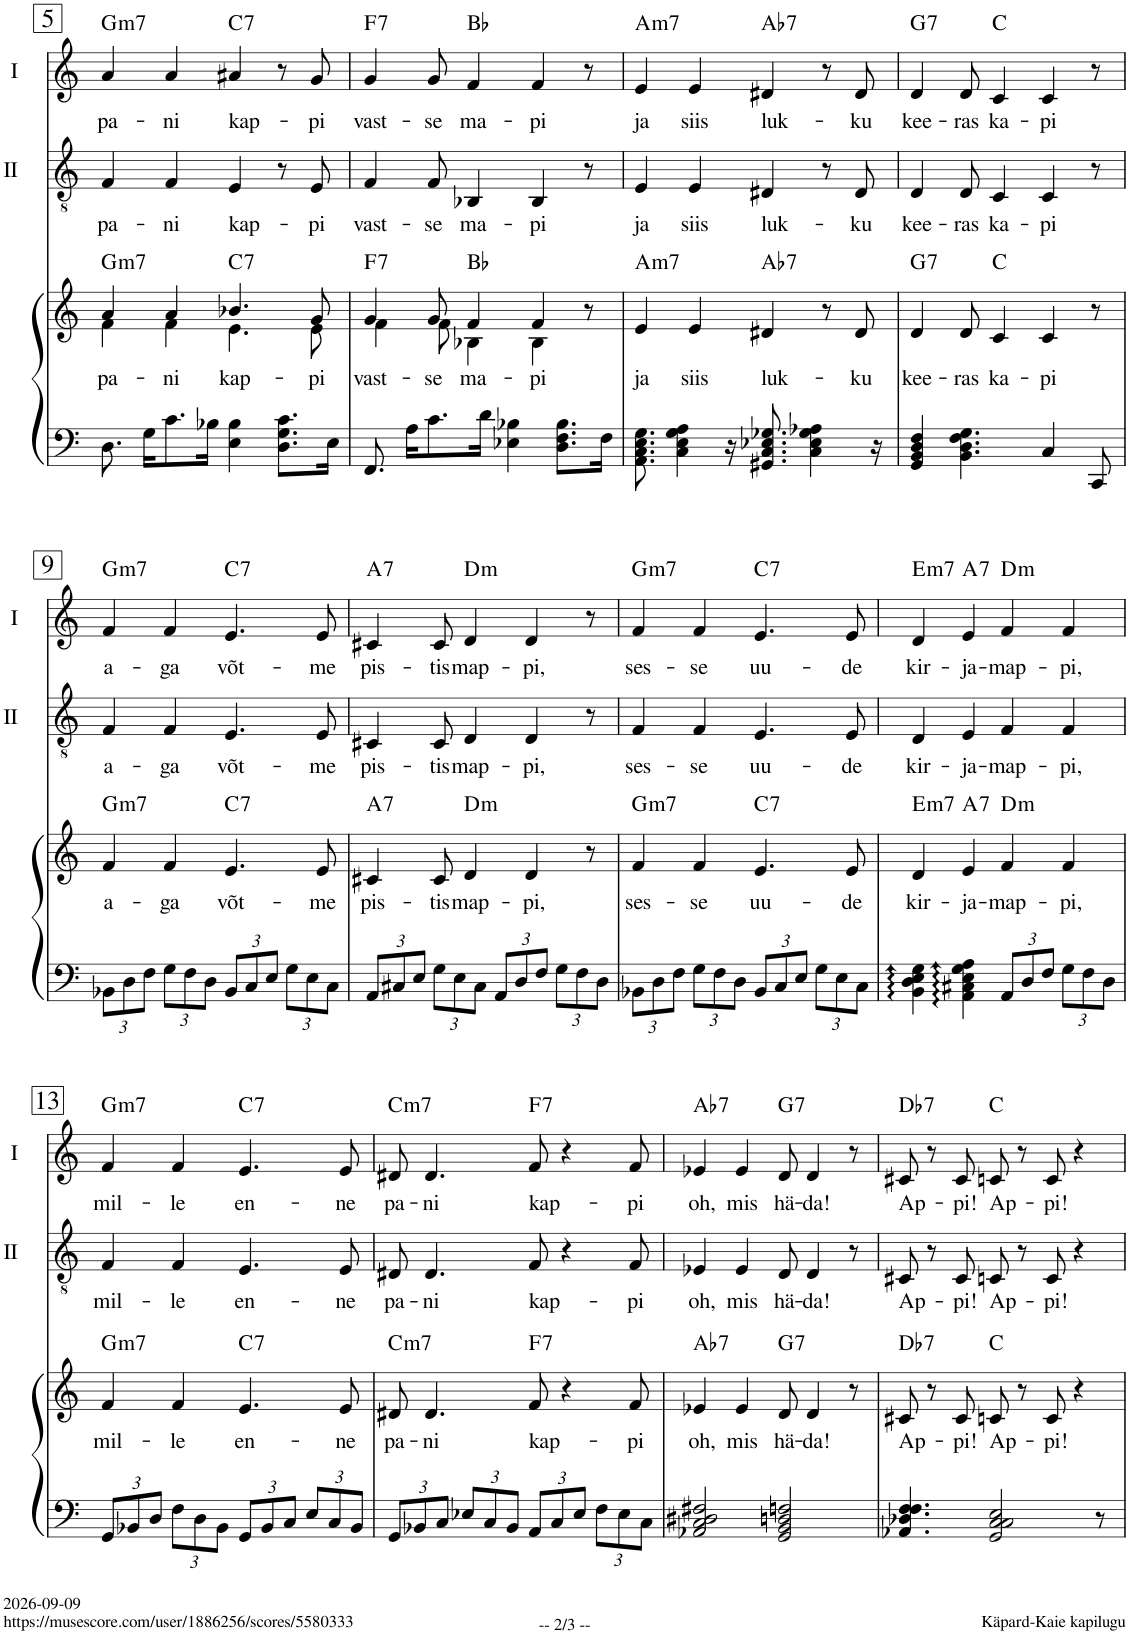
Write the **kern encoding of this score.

**kern	**kern	**text	**harte	**kern	**text	**kern	**text	**harte
*part3	*part3	*part3	*part3	*part2	*part2	*part1	*part1	*part1
*staff4	*staff3	*staff3	*	*staff2	*staff2	*staff1	*staff1	*
*I"Piano	*	*	*	*I"II	*	*I"I	*	*
*I'Pno	*	*	*	*I'II	*	*I'I	*	*
!!LO:PB:g=z
*clefF4	*clefG2	*	*	*clefGv2	*	*clefG2	*	*
*k[]	*k[]	*	*	*k[]	*	*k[]	*	*
*M4/4	*M4/4	*	*	*M4/4	*	*M4/4	*	*
=5	=5	=5	=5	=5	=5	=5	=5	=5
!	!	!LO:LY:b	!LO:H:kt=m7	!	!LO:LY:b	!	!LO:LY:b	!LO:H:kt=m7
*	*^	*	*	*	*	*	*	*
8.D\	4a/	4f\	pa-	G:min7	4F/	pa-	4a/	pa-	G:min7
16G\KL	.	.	.	.	.	.	.	.	.
!	!	!	!LO:LY:b	!	!	!LO:LY:b	!	!LO:LY:b	!
8.c\	4a/	4f\	-ni	.	4F/	-ni	4a/	-ni	.
16B-X\Jk	.	.	.	.	.	.	.	.	.
!	!	!	!LO:LY:b	!LO:H:kt=7	!	!LO:LY:b	!	!LO:LY:b	!LO:H:kt=7
4E\ 4B-\	4.b-X/	4.e\	kap-	C:7	4E/	kap-	4a#X/	kap-	C:7
8.D\ 8.G\ 8.c\L	.	.	.	.	8r	.	8r	.	.
!	!	!	!LO:LY:b	!	!	!LO:LY:b	!	!LO:LY:b	!
.	8g/	8e\	-pi	.	8E/	-pi	8g/	-pi	.
16E\Jk	.	.	.	.	.	.	.	.	.
=6	=6	=6	=6	=6	=6	=6	=6	=6	=6
!	!	!	!LO:LY:b	!LO:H:kt=7	!	!LO:LY:b	!	!LO:LY:b	!LO:H:kt=7
8.FF/	4g/	4f\	vast-	F:7	4F/	vast-	4g/	vast-	F:7
16A\KL	.	.	.	.	.	.	.	.	.
!	!	!	!LO:LY:b	!	!	!LO:LY:b	!	!LO:LY:b	!
8.c\	8g/	8f\	-se	.	8F/	-se	8g/	-se	.
!	!	!	!LO:LY:b	!	!	!LO:LY:b	!	!LO:LY:b	!
.	4f/	4B-X\	ma-	Bb:maj	4BB-X/	ma-	4f/	ma-	Bb:maj
16d\Jk	.	.	.	.	.	.	.	.	.
4E-X\ 4B-X\	.	.	.	.	.	.	.	.	.
!	!	!	!LO:LY:b	!	!	!LO:LY:b	!	!LO:LY:b	!
.	4f/	4B-\	-pi	.	4BB-/	-pi	4f/	-pi	.
8.D\ 8.F\ 8.B-\L	.	.	.	.	.	.	.	.	.
.	8r	8ryy	.	.	8r	.	8r	.	.
16F\Jk	.	.	.	.	.	.	.	.	.
*	*v	*v	*	*	*	*	*	*	*
=7	=7	=7	=7	=7	=7	=7	=7	=7
!	!	!LO:LY:b	!LO:H:kt=m7	!	!LO:LY:b	!	!LO:LY:b	!LO:H:kt=m7
8.AA\ 8.C\ 8.E\ 8.G\	4e/	ja	A:min7	4E/	ja	4e/	ja	A:min7
4C\ 4E\ 4G\ 4A\	.	.	.	.	.	.	.	.
!	!	!LO:LY:b	!	!	!LO:LY:b	!	!LO:LY:b	!
.	4e/	siis	.	4E/	siis	4e/	siis	.
16r	.	.	.	.	.	.	.	.
!	!	!LO:LY:b	!LO:H:kt=7	!	!LO:LY:b	!	!LO:LY:b	!LO:H:kt=7
8.GG#X/ 8.C/ 8.E-X/ 8.G-X/	4d#X/	luk-	Ab:7	4D#X/	luk-	4d#X/	luk-	Ab:7
4C\ 4E-\ 4G-\ 4A-X\	.	.	.	.	.	.	.	.
.	8r	.	.	8r	.	8r	.	.
!	!	!LO:LY:b	!	!	!LO:LY:b	!	!LO:LY:b	!
.	8d#/	-ku	.	8D#/	-ku	8d#/	-ku	.
16r	.	.	.	.	.	.	.	.
=8	=8	=8	=8	=8	=8	=8	=8	=8
!	!	!LO:LY:b	!LO:H:kt=7	!	!LO:LY:b	!	!LO:LY:b	!LO:H:kt=7
4GG/ 4BB/ 4D/ 4F/	4d/	kee-	G:7	4D/	kee-	4d/	kee-	G:7
!	!	!LO:LY:b	!	!	!LO:LY:b	!	!LO:LY:b	!
4.BB\ 4.D\ 4.F\ 4.G\	8d/	-ras	.	8D/	-ras	8d/	-ras	.
!	!	!LO:LY:b	!	!	!LO:LY:b	!	!LO:LY:b	!
.	4c/	ka-	C:maj	4C/	ka-	4c/	ka-	C:maj
!	!	!LO:LY:b	!	!	!LO:LY:b	!	!LO:LY:b	!
4C/	4c/	-pi	.	4C/	-pi	4c/	-pi	.
8CC/	8r	.	.	8r	.	8r	.	.
!!LO:LB:g=z
=9	=9	=9	=9	=9	=9	=9	=9	=9
*Xbrackettup	*	*	*	*	*	*	*	*
!	!	!LO:LY:b	!LO:H:kt=m7	!	!LO:LY:b	!	!LO:LY:b	!LO:H:kt=m7
12BB-X\L	4f/	a-	G:min7	4F/	a-	4f/	a-	G:min7
12D\	.	.	.	.	.	.	.	.
12F\J	.	.	.	.	.	.	.	.
!	!	!LO:LY:b	!	!	!LO:LY:b	!	!LO:LY:b	!
12G\L	4f/	-ga	.	4F/	-ga	4f/	-ga	.
12F\	.	.	.	.	.	.	.	.
12D\J	.	.	.	.	.	.	.	.
!	!	!LO:LY:b	!LO:H:kt=7	!	!LO:LY:b	!	!LO:LY:b	!LO:H:kt=7
12BB-/L	4.e/	võt-	C:7	4.E/	võt-	4.e/	võt-	C:7
12C/	.	.	.	.	.	.	.	.
12E/J	.	.	.	.	.	.	.	.
12G\L	.	.	.	.	.	.	.	.
12E\	.	.	.	.	.	.	.	.
!	!	!LO:LY:b	!	!	!LO:LY:b	!	!LO:LY:b	!
.	8e/	-me	.	8E/	-me	8e/	-me	.
12C\J	.	.	.	.	.	.	.	.
=10	=10	=10	=10	=10	=10	=10	=10	=10
!	!	!LO:LY:b	!LO:H:kt=7	!	!LO:LY:b	!	!LO:LY:b	!LO:H:kt=7
12AA/L	4c#X/	pis-	A:7	4C#X/	pis-	4c#X/	pis-	A:7
12C#X/	.	.	.	.	.	.	.	.
12E/J	.	.	.	.	.	.	.	.
!	!	!LO:LY:b	!	!	!LO:LY:b	!	!LO:LY:b	!
12G\L	8c#/	-tis	.	8C#/	-tis	8c#/	-tis	.
12E\	.	.	.	.	.	.	.	.
!	!	!LO:LY:b	!LO:H:kt=m	!	!LO:LY:b	!	!LO:LY:b	!LO:H:kt=m
.	4d/	map-	D:min	4D/	map-	4d/	map-	D:min
12C#\J	.	.	.	.	.	.	.	.
12AA/L	.	.	.	.	.	.	.	.
12D/	.	.	.	.	.	.	.	.
!	!	!LO:LY:b	!	!	!LO:LY:b	!	!LO:LY:b	!
.	4d/	-pi,	.	4D/	-pi,	4d/	-pi,	.
12F/J	.	.	.	.	.	.	.	.
12G\L	.	.	.	.	.	.	.	.
12F\	.	.	.	.	.	.	.	.
.	8r	.	.	8r	.	8r	.	.
12D\J	.	.	.	.	.	.	.	.
=11	=11	=11	=11	=11	=11	=11	=11	=11
!	!	!LO:LY:b	!LO:H:kt=m7	!	!LO:LY:b	!	!LO:LY:b	!LO:H:kt=m7
12BB-X\L	4f/	ses-	G:min7	4F/	ses-	4f/	ses-	G:min7
12D\	.	.	.	.	.	.	.	.
12F\J	.	.	.	.	.	.	.	.
!	!	!LO:LY:b	!	!	!LO:LY:b	!	!LO:LY:b	!
12G\L	4f/	-se	.	4F/	-se	4f/	-se	.
12F\	.	.	.	.	.	.	.	.
12D\J	.	.	.	.	.	.	.	.
!	!	!LO:LY:b	!LO:H:kt=7	!	!LO:LY:b	!	!LO:LY:b	!LO:H:kt=7
12BB-/L	4.e/	uu-	C:7	4.E/	uu-	4.e/	uu-	C:7
12C/	.	.	.	.	.	.	.	.
12E/J	.	.	.	.	.	.	.	.
12G\L	.	.	.	.	.	.	.	.
12E\	.	.	.	.	.	.	.	.
!	!	!LO:LY:b	!	!	!LO:LY:b	!	!LO:LY:b	!
.	8e/	-de	.	8E/	-de	8e/	-de	.
12C\J	.	.	.	.	.	.	.	.
=12	=12	=12	=12	=12	=12	=12	=12	=12
!	!	!LO:LY:b	!LO:H:kt=m7	!	!LO:LY:b	!	!LO:LY:b	!LO:H:kt=m7
4BB\: 4D\: 4E\: 4G\:	4d/	kir-	E:min7	4D/	kir-	4d/	kir-	E:min7
!	!	!LO:LY:b	!LO:H:kt=7	!	!LO:LY:b	!	!LO:LY:b	!LO:H:kt=7
4AA\: 4C#X\: 4E\: 4G\: 4A\:	4e/	-ja-	A:7	4E/	-ja-	4e/	-ja-	A:7
!	!	!LO:LY:b	!LO:H:kt=m	!	!LO:LY:b	!	!LO:LY:b	!LO:H:kt=m
12AA/L	4f/	-map-	D:min	4F/	-map-	4f/	-map-	D:min
12D/	.	.	.	.	.	.	.	.
12F/J	.	.	.	.	.	.	.	.
!	!	!LO:LY:b	!	!	!LO:LY:b	!	!LO:LY:b	!
12G\L	4f/	-pi,	.	4F/	-pi,	4f/	-pi,	.
12F\	.	.	.	.	.	.	.	.
12D\J	.	.	.	.	.	.	.	.
!!LO:LB:g=z
=13	=13	=13	=13	=13	=13	=13	=13	=13
!	!	!LO:LY:b	!LO:H:kt=m7	!	!LO:LY:b	!	!LO:LY:b	!LO:H:kt=m7
12GG/L	4f/	mil-	G:min7	4F/	mil-	4f/	mil-	G:min7
12BB-X/	.	.	.	.	.	.	.	.
12D/J	.	.	.	.	.	.	.	.
!	!	!LO:LY:b	!	!	!LO:LY:b	!	!LO:LY:b	!
12F\L	4f/	-le	.	4F/	-le	4f/	-le	.
12D\	.	.	.	.	.	.	.	.
12BB-\J	.	.	.	.	.	.	.	.
!	!	!LO:LY:b	!LO:H:kt=7	!	!LO:LY:b	!	!LO:LY:b	!LO:H:kt=7
12GG/L	4.e/	en-	C:7	4.E/	en-	4.e/	en-	C:7
12BB-/	.	.	.	.	.	.	.	.
12C/J	.	.	.	.	.	.	.	.
12E/L	.	.	.	.	.	.	.	.
12C/	.	.	.	.	.	.	.	.
!	!	!LO:LY:b	!	!	!LO:LY:b	!	!LO:LY:b	!
.	8e/	-ne	.	8E/	-ne	8e/	-ne	.
12BB-/J	.	.	.	.	.	.	.	.
=14	=14	=14	=14	=14	=14	=14	=14	=14
!	!	!LO:LY:b	!LO:H:kt=m7	!	!LO:LY:b	!	!LO:LY:b	!LO:H:kt=m7
12GG/L	8d#X/	pa-	C:min7	8D#X/	pa-	8d#X/	pa-	C:min7
12BB-X/	.	.	.	.	.	.	.	.
!	!	!LO:LY:b	!	!	!LO:LY:b	!	!LO:LY:b	!
.	4.d#/	-ni	.	4.D#/	-ni	4.d#/	-ni	.
12C/J	.	.	.	.	.	.	.	.
12E-X/L	.	.	.	.	.	.	.	.
12C/	.	.	.	.	.	.	.	.
12BB-/J	.	.	.	.	.	.	.	.
!	!	!LO:LY:b	!LO:H:kt=7	!	!LO:LY:b	!	!LO:LY:b	!LO:H:kt=7
12AA/L	8f/	kap-	F:7	8F/	kap-	8f/	kap-	F:7
12C/	.	.	.	.	.	.	.	.
.	4r	.	.	4r	.	4r	.	.
12E-/J	.	.	.	.	.	.	.	.
12F\L	.	.	.	.	.	.	.	.
12E-\	.	.	.	.	.	.	.	.
!	!	!LO:LY:b	!	!	!LO:LY:b	!	!LO:LY:b	!
.	8f/	pi	.	8F/	pi	8f/	pi	.
12C\J	.	.	.	.	.	.	.	.
=15	=15	=15	=15	=15	=15	=15	=15	=15
!	!	!LO:LY:b	!LO:H:kt=7	!	!LO:LY:b	!	!LO:LY:b	!LO:H:kt=7
2AA-X/ 2C/ 2D#X/ 2F#X/	4e-X/	oh,	Ab:7	4E-X/	oh,	4e-X/	oh,	Ab:7
!	!	!LO:LY:b	!	!	!LO:LY:b	!	!LO:LY:b	!
.	4e-/	mis	.	4E-/	mis	4e-/	mis	.
!	!	!LO:LY:b	!LO:H:kt=7	!	!LO:LY:b	!	!LO:LY:b	!LO:H:kt=7
2GG/ 2BB/ 2Dn/ 2Fn/	8d/	hä-	G:7	8D/	hä-	8d/	hä-	G:7
!	!	!LO:LY:b	!	!	!LO:LY:b	!	!LO:LY:b	!
.	4d/	-da!	.	4D/	-da!	4d/	-da!	.
.	8r	.	.	8r	.	8r	.	.
=16	=16	=16	=16	=16	=16	=16	=16	=16
!	!	!LO:LY:b	!LO:H:kt=7	!	!LO:LY:b	!	!LO:LY:b	!LO:H:kt=7
4.AA-X/ 4.D-X/ 4.F/ 4.F/	8c#X/	Ap-	Db:7	8C#X/	Ap-	8c#X/	Ap-	Db:7
.	8r	.	.	8r	.	8r	.	.
!	!	!LO:LY:b	!	!	!LO:LY:b	!	!LO:LY:b	!
.	8c#/	-pi!	.	8C#/L	-pi!	8c#/	-pi!	.
!	!	!LO:LY:b	!	!	!LO:LY:b	!	!LO:LY:b	!
2GG/ 2C/ 2C/ 2E/	8cn/	Ap-	C:maj	8Cn/J	Ap-	8cn/	Ap-	C:maj
.	8r	.	.	8r	.	8r	.	.
!	!	!LO:LY:b	!	!	!LO:LY:b	!	!LO:LY:b	!
.	8c/	-pi!	.	8C/	-pi!	8c/	-pi!	.
.	4r	.	.	4r	.	4r	.	.
8r	.	.	.	.	.	.	.	.
=	=	=	=	=	=	=	=	=
*-	*-	*-	*-	*-	*-	*-	*-	*-
